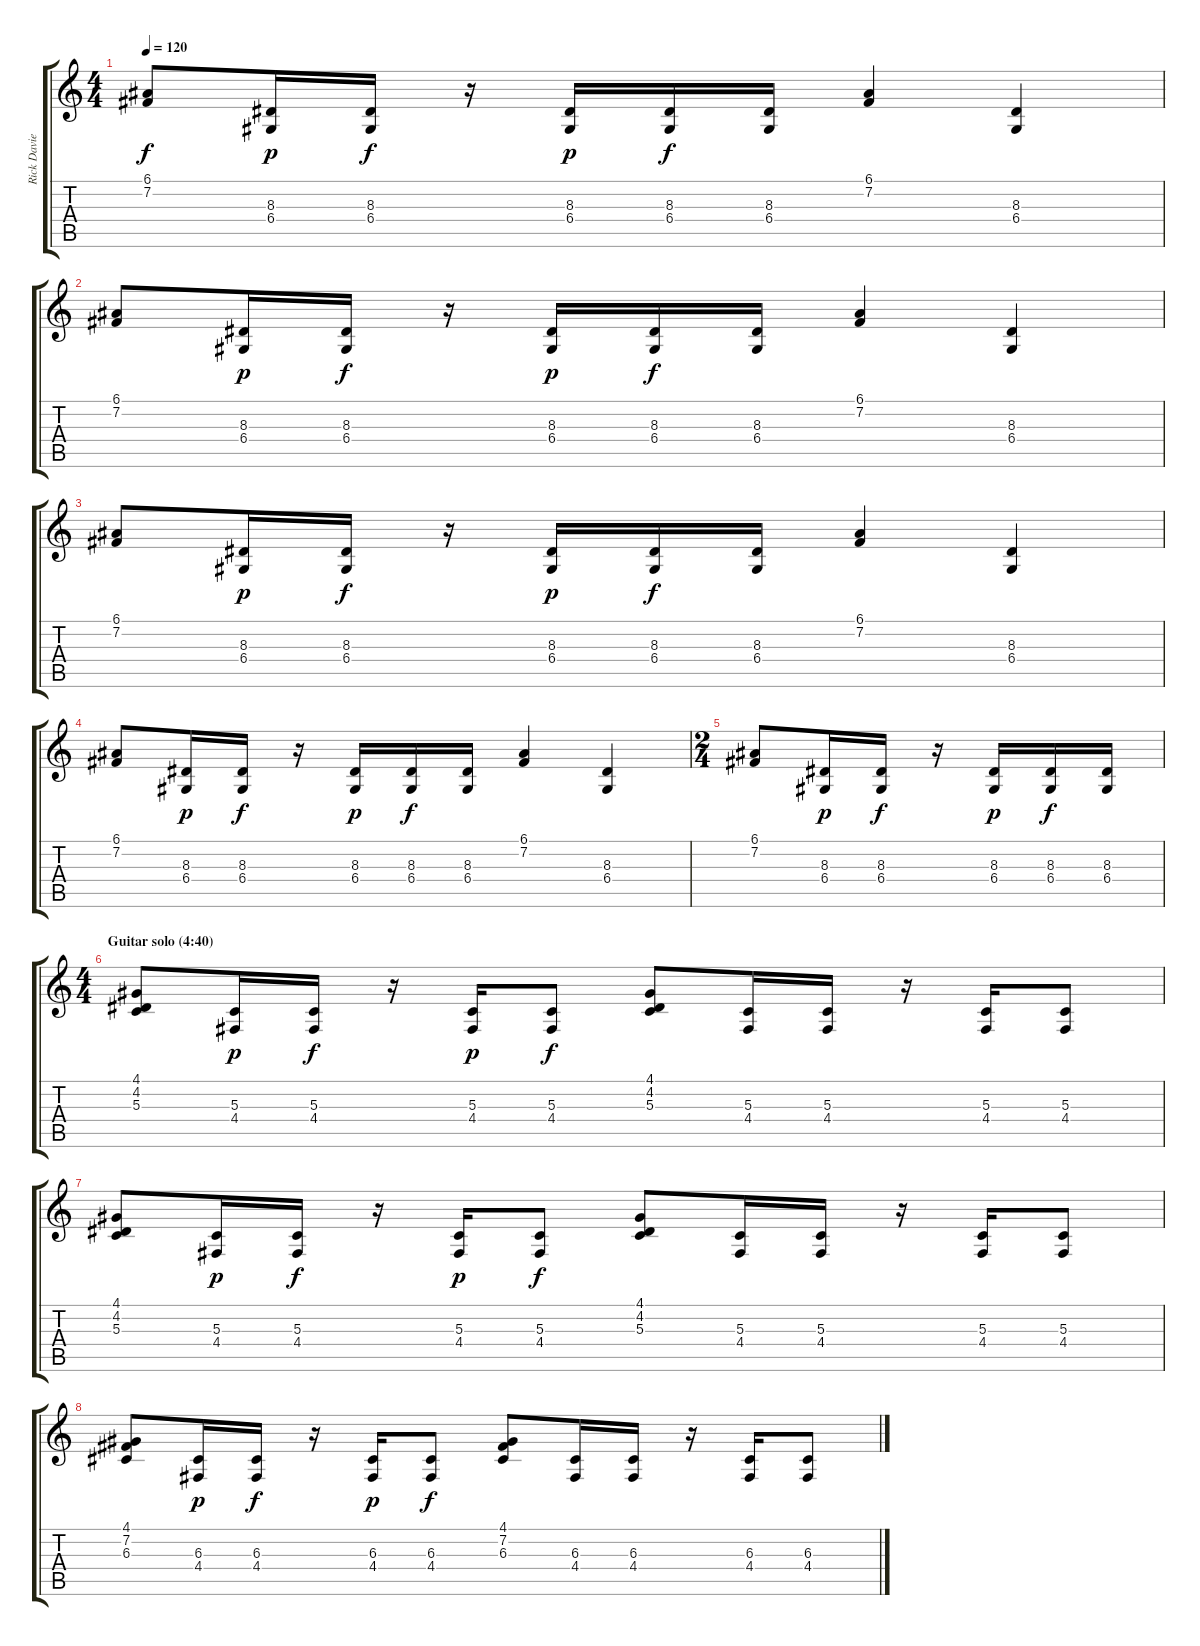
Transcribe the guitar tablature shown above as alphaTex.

\track ("Rick Davies (electric piano)" "Rick Davie") {instrument electricgrandpiano}
\staff {score tabs}
\tuning (E4 B3 G3 D3 A2 E2) {hide}
\ts (4 4)
\tempo 120
\clef g2
\ks c
(6.1 7.2).8{dy f} (8.3 6.4).16{dy p} (8.3 6.4).16{dy f} r.16 (8.3 6.4).16{dy p} (8.3 6.4).16{dy f} (8.3 6.4).16 (6.1 7.2).4 (8.3 6.4).4 |
(6.1 7.2).8 (8.3 6.4).16{dy p} (8.3 6.4).16{dy f} r.16 (8.3 6.4).16{dy p} (8.3 6.4).16{dy f} (8.3 6.4).16 (6.1 7.2).4 (8.3 6.4).4 |
(6.1 7.2).8 (8.3 6.4).16{dy p} (8.3 6.4).16{dy f} r.16 (8.3 6.4).16{dy p} (8.3 6.4).16{dy f} (8.3 6.4).16 (6.1 7.2).4 (8.3 6.4).4 |
(6.1 7.2).8 (8.3 6.4).16{dy p} (8.3 6.4).16{dy f} r.16 (8.3 6.4).16{dy p} (8.3 6.4).16{dy f} (8.3 6.4).16 (6.1 7.2).4 (8.3 6.4).4 |
\ts (2 4)
(6.1 7.2).8 (8.3 6.4).16{dy p} (8.3 6.4).16{dy f} r.16 (8.3 6.4).16{dy p} (8.3 6.4).16{dy f} (8.3 6.4).16 |
\ts (4 4)
\section ("" "Guitar solo (4:40)")
(4.1 4.2 5.3).8 (5.3 4.4).16{dy p} (5.3 4.4).16{dy f} r.16 (5.3 4.4).16{dy p} (5.3 4.4).8{dy f} (4.1 4.2 5.3).8 (5.3 4.4).16 (5.3 4.4).16 r.16 (5.3 4.4).16 (5.3 4.4).8 |
(4.1 4.2 5.3).8 (5.3 4.4).16{dy p} (5.3 4.4).16{dy f} r.16 (5.3 4.4).16{dy p} (5.3 4.4).8{dy f} (4.1 4.2 5.3).8 (5.3 4.4).16 (5.3 4.4).16 r.16 (5.3 4.4).16 (5.3 4.4).8 |
(4.1 7.2 6.3).8 (6.3 4.4).16{dy p} (6.3 4.4).16{dy f} r.16 (6.3 4.4).16{dy p} (6.3 4.4).8{dy f} (4.1 7.2 6.3).8 (6.3 4.4).16 (6.3 4.4).16 r.16 (6.3 4.4).16 (6.3 4.4).8
